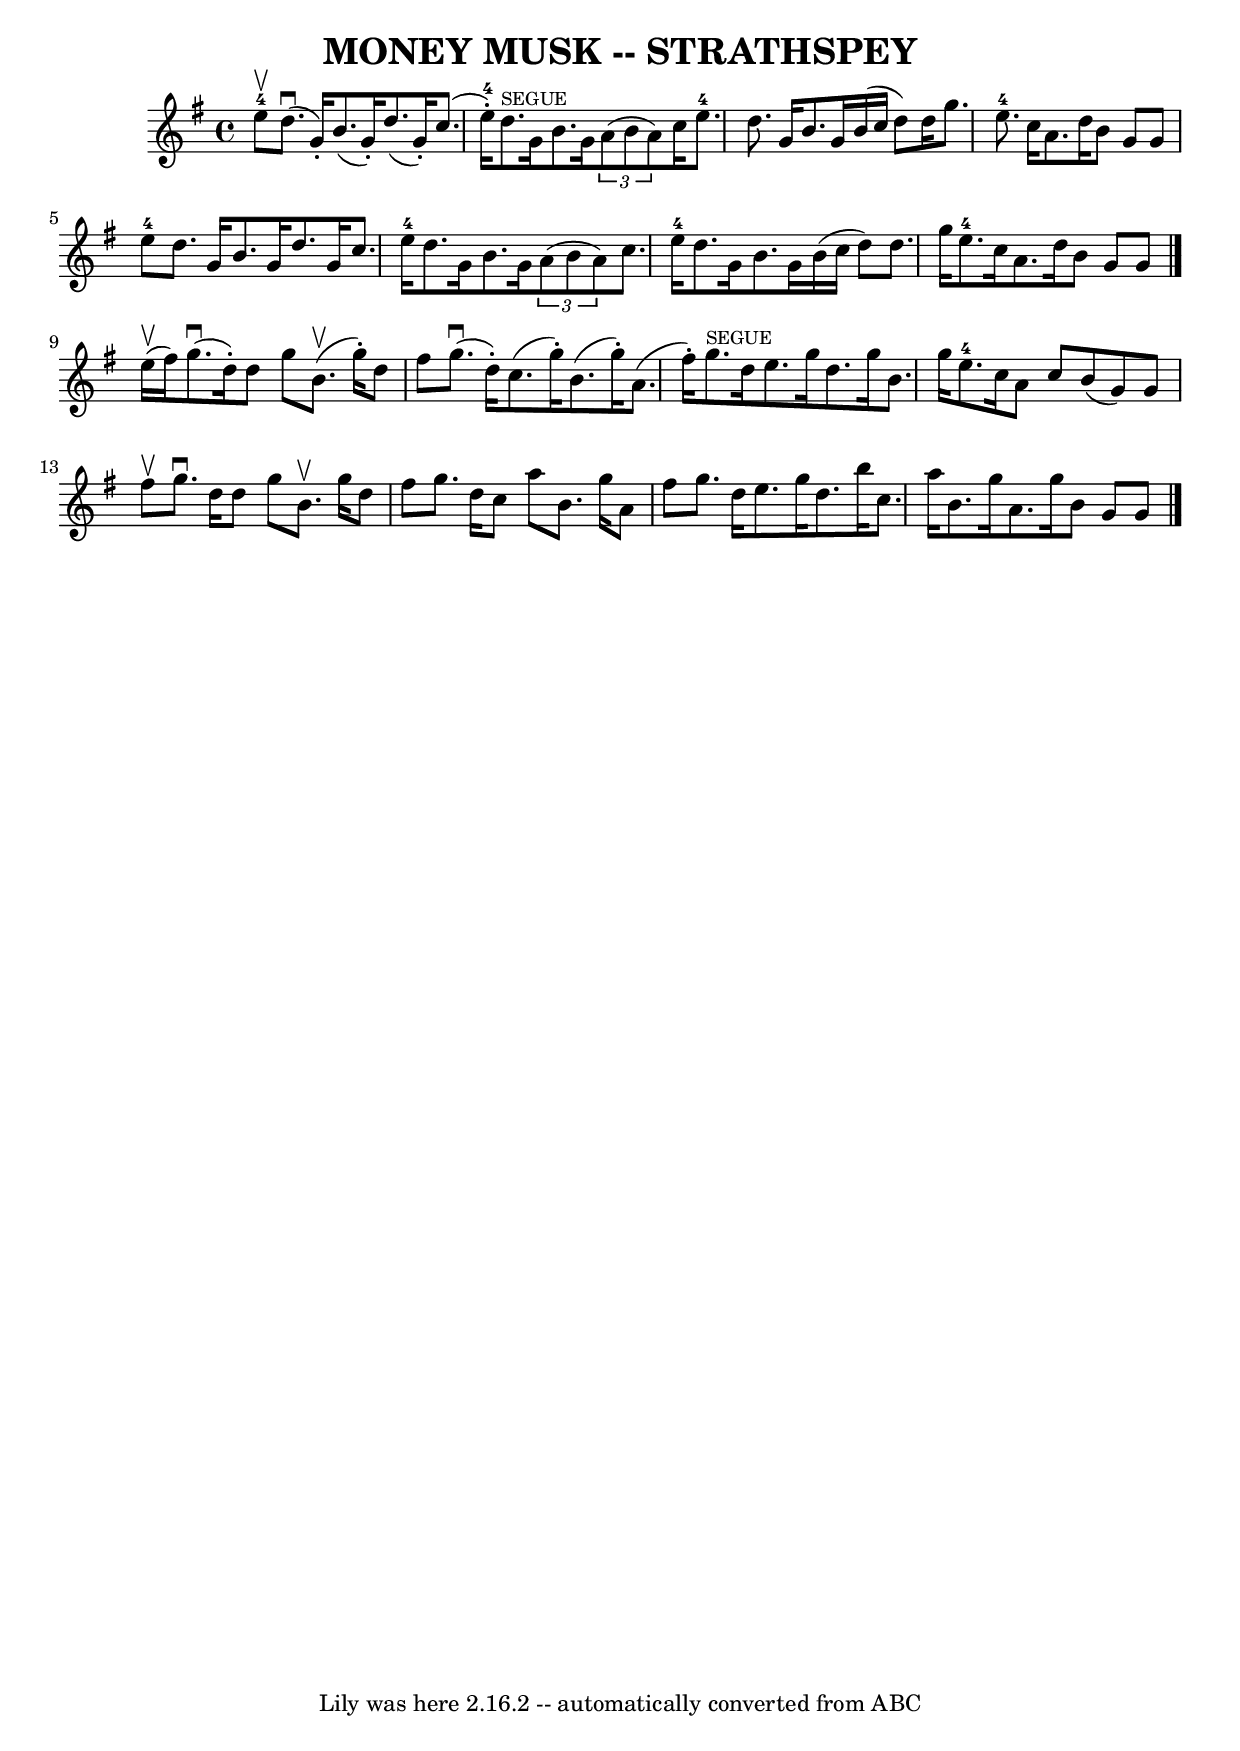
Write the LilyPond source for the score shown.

\version "2.16.2"
\include "Mammoth.ily"
\header {
  %% book = "Ryan's Mammoth Collection of Fiddle Tunes"
  crossRefNumber = "1"
  footnotes = ""
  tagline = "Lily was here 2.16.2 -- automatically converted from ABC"
  title = "MONEY MUSK -- STRATHSPEY"

}
voicedefault =  {


  \override Staff.TimeSignature #'style = #'C
  \time 4/4 
  \key a \dorian e''8-4^\upbow       |
  d''8. 
  (^\downbow g'16 -.) b'8. (g'16 -.) d''8. (g'16 -.) c''8. (
  e''16-4-.)   |
  d''8.^\segue g'16 b'8. g'16    
  \times 2/3 { a'8 (b'8 a'8) 
	     } c''16 e''8.-4       |
  
  d''8. g'16 b'8. g'16 b'16 (c''16 d''8) d''16 g''8.    
  |
  e''8.-4 c''16 a'8. d''16 b'8 g'8 g'8 e''8 
  -4   |
  |
  d''8. g'16 b'8. g'16 d''8. g'16   
  c''8. e''16-4   |
  d''8. g'16 b'8. g'16    \times 2/3 { 
    a'8 (b'8 a'8) 
  } c''8. e''16-4       |
  d''8. g'16 
  b'8. g'16 b'16 (c''16 d''8) d''8. g''16    |
  
  e''8.-4 c''16 a'8. d''16 b'8 g'8 g'8    \bar "|."       
  e''16 (^\upbow fis''16)       |
  g''8. (^\downbow d''16 -.)  
  d''8 g''8 b'8. (^\upbow g''16 -.) d''8 fis''8    |
  
  g''8. (^\downbow d''16 -.) c''8. (g''16 -.) b'8. (g''16 -.)   
  a'8. (fis''16 -.)       |
  g''8.^\segue d''16 e''8.    
  g''16 d''8. g''16 b'8. g''16    |
  e''8.-4 c''16    
  a'8 c''8 b'8 (g'8) g'8 fis''8^\upbow   |
  |
  
  g''8.^\downbow d''16 d''8 g''8 b'8.^\upbow g''16 d''8    
  fis''8    |
  g''8. d''16 c''8 a''8 b'8. g''16 a'8    
  fis''8        |
  g''8. d''16 e''8. g''16 d''8. b''16    
  c''8. a''16    |
  b'8. g''16 a'8. g''16 b'8 g'8    
  g'8    \bar "|."   

}

\score{
  <<

    \context Staff="default"
    {
      \voicedefault 
      
    }

  >>
  \layout {
    
  }
  \midi {
  }

}
